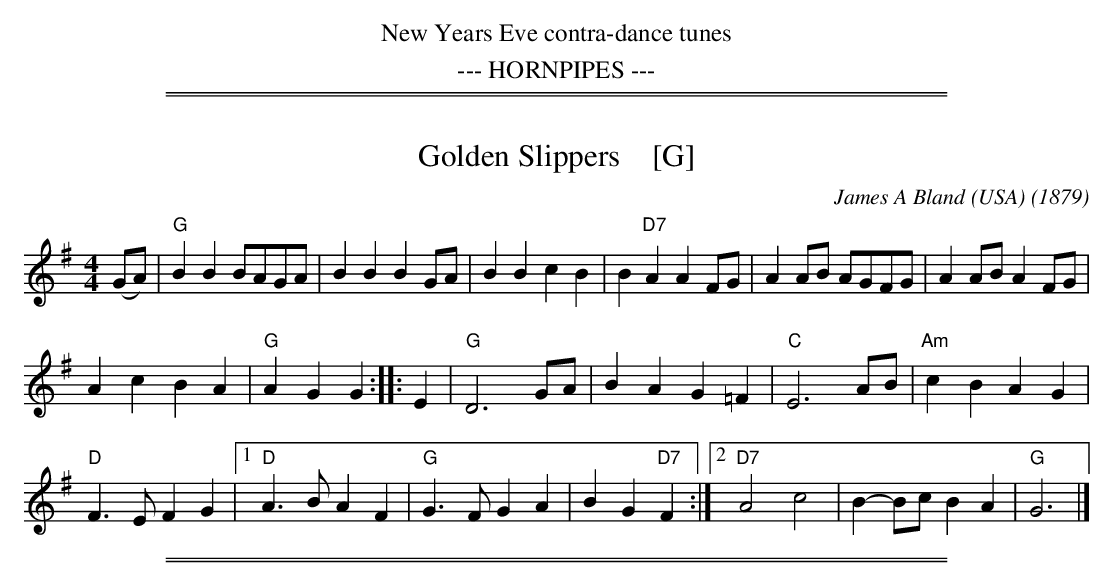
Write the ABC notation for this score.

X:1
T: Golden Slippers    [G]
C: James A Bland (USA)
O: 1879
M: 4/4
L: 1/8
K: G
(GA) |\
"G"B2B2 BAGA | B2B2 B2GA | B2B2 c2B2 | B2"D7"A2 A2FG | A2AB AGFG | A2AB A2FG |
A2c2 B2A2 | "G"A2G2 G2 :: E2 | "G"D6 GA | B2A2 G2=F2 | "C"E6 AB | "Am"c2B2 A2G2 |
"D"F3E F2G2 |[1 "D"A3B A2F2 | "G"G3F G2A2 | B2G2 "D7"F2 :|[2 "D7"A4 c4 | B2-Bc B2A2 | "G"G6 |]
